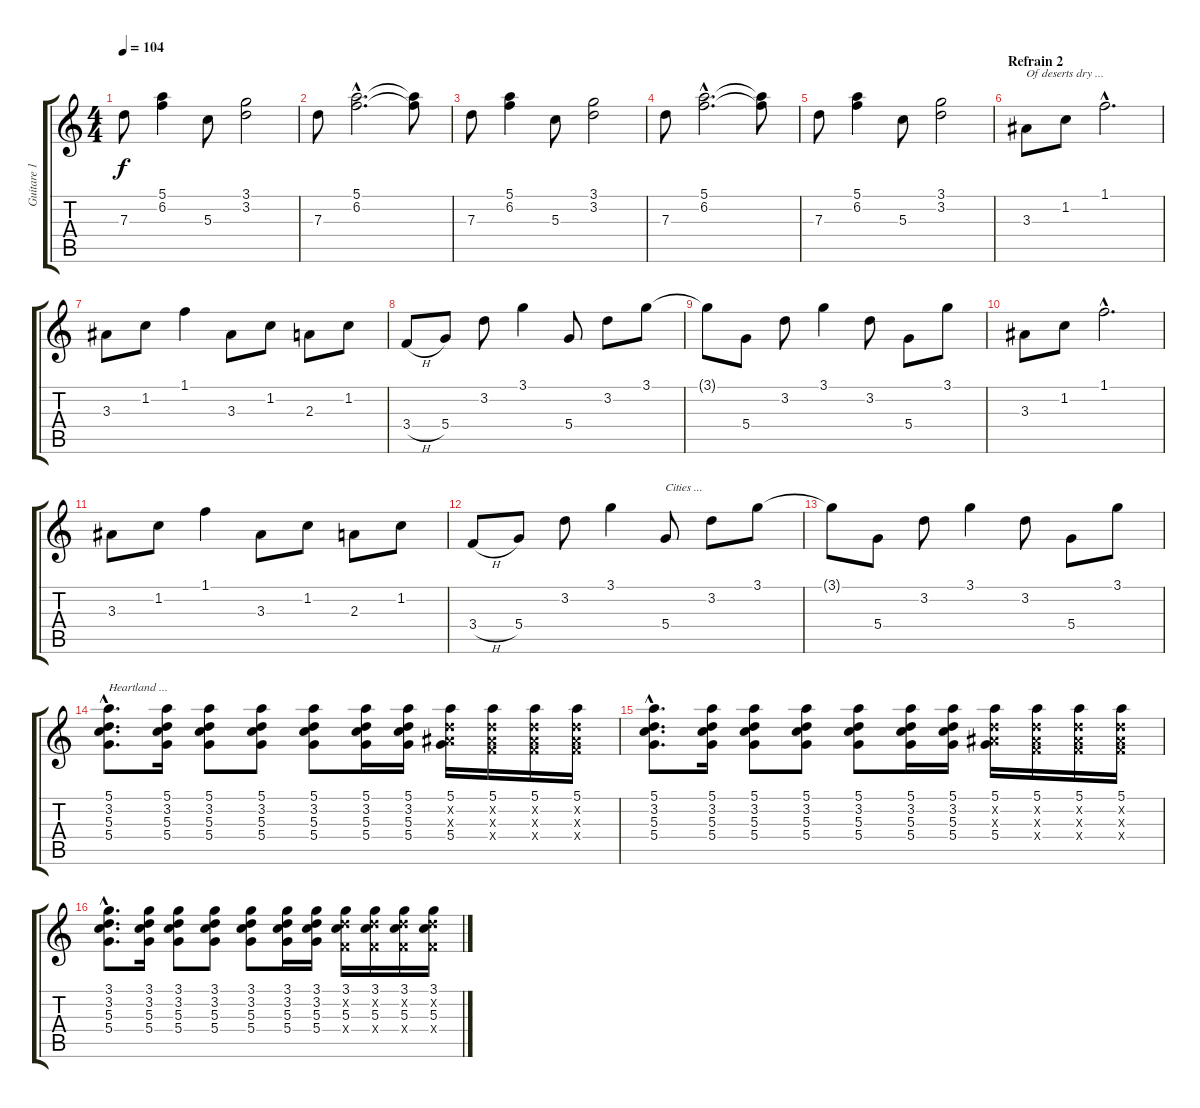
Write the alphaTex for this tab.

\track ("Guitare 1" "Guitare 1") {instrument electricguitarclean}
\staff {score tabs}
\tuning (E4 B3 G3 D3 A2 E2) {hide}
\ts (4 4)
\tempo 104
\clef g2
\ks c
7.3.8{dy f} (5.1 6.2).4 5.3.8 (3.1 3.2).2 |
7.3.8 (5.1{hac} 6.2{hac}).2{d} (5.1{t} 6.2{t}).8 |
7.3.8 (5.1 6.2).4 5.3.8 (3.1 3.2).2 |
7.3.8 (5.1{hac} 6.2{hac}).2{d} (5.1{t} 6.2{t}).8 |
7.3.8 (5.1 6.2).4 5.3.8 (3.1 3.2).2 |
\section ("" "Refrain 2")
3.3.8{txt "Of deserts dry ..."} 1.2.8 1.1{hac}.2{d} |
3.3.8 1.2.8 1.1.4 3.3.8 1.2.8 2.3.8 1.2.8 |
3.4{h}.8 5.4.8 3.2.8 3.1.4 5.4.8 3.2.8 3.1.8 |
3.1{t}.8 5.4.8 3.2.8 3.1.4 3.2.8 5.4.8 3.1.8 |
3.3.8 1.2.8 1.1{hac}.2{d} |
3.3.8 1.2.8 1.1.4 3.3.8 1.2.8 2.3.8 1.2.8 |
3.4{h}.8 5.4.8 3.2.8 3.1.4 5.4.8{txt "Cities ..."} 3.2.8 3.1.8 |
3.1{t}.8 5.4.8 3.2.8 3.1.4 3.2.8 5.4.8 3.1.8 |
(5.1{hac} 3.2{hac} 5.3{hac} 5.4{hac}).8{d txt "Heartland ..."} (5.1 3.2 5.3 5.4).16 (5.1 3.2 5.3 5.4).8 (5.1 3.2 5.3 5.4).8 (5.1 3.2 5.3 5.4).8 (5.1 3.2 5.3 5.4).16 (5.1 3.2 5.3 5.4).16 (5.1 3.2{x} 3.3{x} 5.4).16 (5.1 3.2{x} 3.3{x} 3.4{x}).16 (5.1 3.2{x} 3.3{x} 3.4{x}).16 (5.1 3.2{x} 3.3{x} 3.4{x}).16 |
(5.1{hac} 3.2{hac} 5.3{hac} 5.4{hac}).8{d} (5.1 3.2 5.3 5.4).16 (5.1 3.2 5.3 5.4).8 (5.1 3.2 5.3 5.4).8 (5.1 3.2 5.3 5.4).8 (5.1 3.2 5.3 5.4).16 (5.1 3.2 5.3 5.4).16 (5.1 3.2{x} 3.3{x} 5.4).16 (5.1 3.2{x} 3.3{x} 3.4{x}).16 (5.1 3.2{x} 3.3{x} 3.4{x}).16 (5.1 3.2{x} 3.3{x} 3.4{x}).16 |
(3.1{hac} 3.2{hac} 5.3{hac} 5.4{hac}).8{d} (3.1 3.2 5.3 5.4).16 (3.1 3.2 5.3 5.4).8 (3.1 3.2 5.3 5.4).8 (3.1 3.2 5.3 5.4).8 (3.1 3.2 5.3 5.4).16 (3.1 3.2 5.3 5.4).16 (3.1 3.2{x} 5.3 3.4{x}).16 (3.1 3.2{x} 5.3 3.4{x}).16 (3.1 3.2{x} 5.3 3.4{x}).16 (3.1 3.2{x} 5.3 3.4{x}).16
